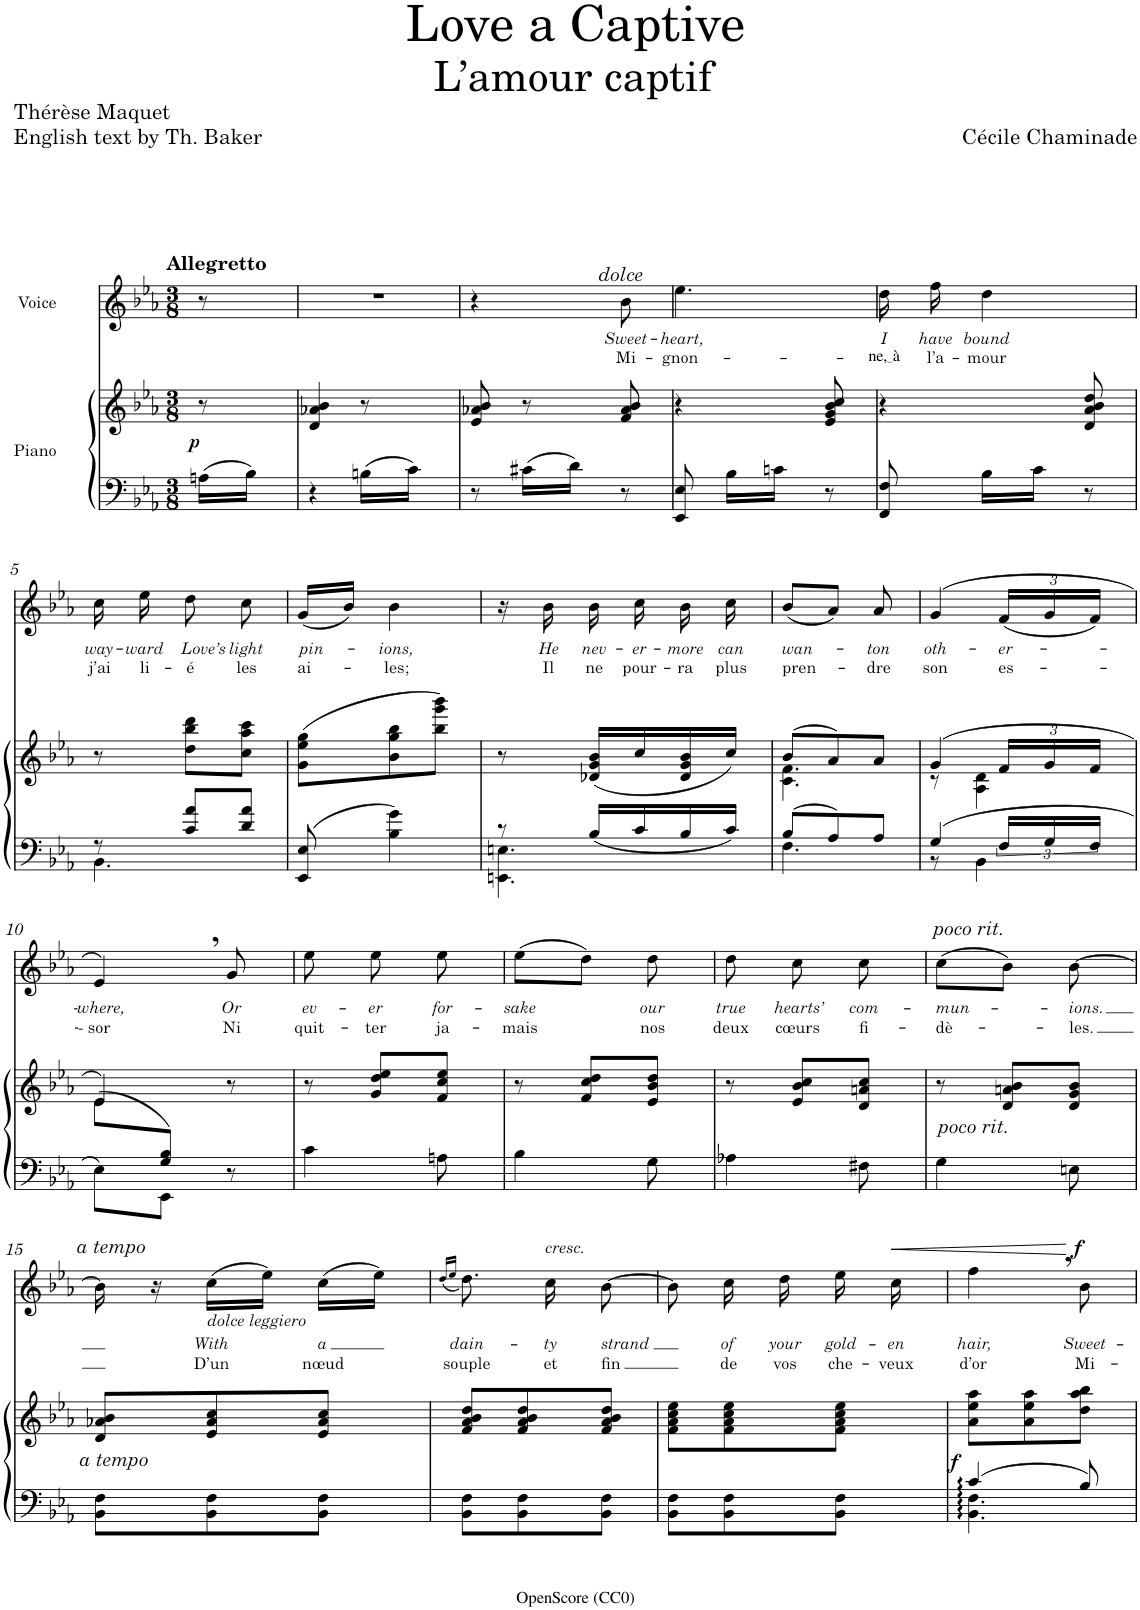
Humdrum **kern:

**kern	**kern	**dynam	**kern	**text	**text	**dynam
*part2	*part2	*part2	*part1	*part1	*part1	*part1
*staff3	*staff2	*staff2/3	*staff1	*staff1	*staff1	*staff1
*I"Piano	*	*	*I"Voice	*	*	*
*I'Pno	*	*	*	*	*	*
*clefF4	*clefG2	*	*clefG2	*	*	*
*k[b-e-a-]	*k[b-e-a-]	*	*k[b-e-a-]	*	*	*
*M3/8	*M3/8	*	*M3/8	*	*	*
=	=	=	=	=	=	=
!	!	!	!LO:TX:a:B:t=Allegretto	!	!	!
!	!	!LO:DY:b	!	!	!	!
16An\LL	8r	p	8r	.	.	.
16B-\JJ	.	.	.	.	.	.
=1	=1	=1	=1	=1	=1	=1
4r	4d/ 4a-X/ 4b-/	.	4.r	.	.	.
16Bn\LL	8r	.	.	.	.	.
16c\JJ	.	.	.	.	.	.
=2	=2	=2	=2	=2	=2	=2
8r	8e-/ 8a-X/ 8b-/	.	4r	.	.	.
16c#X\LL	8r	.	.	.	.	.
16d\JJ	.	.	.	.	.	.
!	!	!	!LO:TX:a:i:t=dolce	!	!	!
!	!	!	!	!LO:LY:b	!LO:LY:b	!
8r	8f/ 8a-/ 8b-/	.	8b-\	Sweet-	Mi-	.
=3	=3	=3	=3	=3	=3	=3
!	!	!	!	!LO:LY:b	!LO:LY:b	!
8EE-/ 8E-/	4r	.	4.ee-\	-heart,	-gnon-	.
16B-\LL	.	.	.	.	.	.
16cn\JJ	.	.	.	.	.	.
8r	8e-/ 8g/ 8b-/ 8cc/	.	.	.	.	.
=4	=4	=4	=4	=4	=4	=4
!	!	!	!	!LO:LY:b	!LO:LY:b	!
8FF/ 8F/	4r	.	16dd\	I	ne, à	.
!	!	!	!	!LO:LY:b	!LO:LY:b	!
.	.	.	16ff\	have	l’a-	.
!	!	!	!	!LO:LY:b	!LO:LY:b	!
16B-\LL	.	.	4dd\	bound	-mour	.
16c\JJ	.	.	.	.	.	.
8r	8d/ 8a-/ 8b-/ 8dd/	.	.	.	.	.
!!LO:LB:g=z
=5	=5	=5	=5	=5	=5	=5
*^	*	*	*	*	*	*
!	!	!	!	!	!LO:LY:b	!LO:LY:b	!
8r	4.BB-\	8r	.	16cc\	way-	j’ai	.
!	!	!	!	!	!LO:LY:b	!LO:LY:b	!
.	.	.	.	16ee-\	-ward	li-	.
!	!	!	!	!	!LO:LY:b	!LO:LY:b	!
8c/ 8a-/L	.	8dd\ 8bb-\ 8ddd\L	.	8dd\	Love’s	-é	.
!	!	!	!	!	!LO:LY:b	!LO:LY:b	!
8d/ 8a-/J	.	8cc\ 8aa-\ 8ccc\J	.	8cc\	light	les	.
*v	*v	*	*	*	*	*	*
=6	=6	=6	=6	=6	=6	=6
!	!	!	!	!LO:LY:b	!LO:LY:b	!
8EE-/ 8E-/	(8g\ 8ee-\ 8gg\L	.	(16g/LL	pin-	ai-	.
.	.	.	16b-/JJ)	.	.	.
!	!	!	!	!LO:LY:b	!LO:LY:b	!
4B-\ 4g\	8b-\ 8gg\ 8bb-\	.	4b-\	-ions,	-les;	.
.	8bb-\ 8ggg\ 8bbb-\J)	.	.	.	.	.
=7	=7	=7	=7	=7	=7	=7
*^	*	*	*	*	*	*
8r	4.EEn\ 4.En\	8r	.	16r	.	.	.
!	!	!	!	!	!LO:LY:b	!LO:LY:b	!
.	.	.	.	16b-\	He	Il	.
!	!	!	!	!	!LO:LY:b	!LO:LY:b	!
16B-/LL	.	(16d-X/ 16g/ 16b-/LL	.	16b-\	nev-	ne	.
!	!	!	!	!	!LO:LY:b	!LO:LY:b	!
16c/	.	16cc/	.	16cc\	-er-	pour-	.
!	!	!	!	!	!LO:LY:b	!LO:LY:b	!
16B-/	.	16d-/ 16g/ 16b-/	.	16b-\	-more	-ra	.
!	!	!	!	!	!LO:LY:b	!LO:LY:b	!
16c/JJ	.	16cc/JJ)	.	16cc\	can	plus	.
=8	=8	=8	=8	=8	=8	=8	=8
*	*	*^	*	*	*	*	*
!	!	!	!	!	!	!LO:LY:b	!LO:LY:b	!
8B-/L	4.F\	(8b-/L	4.c\ 4.f\	.	(8b-/L	wan-	pren-	.
8A-/	.	8a-/)	.	.	8a-/J)	.	.	.
!	!	!	!	!	!	!LO:LY:b	!LO:LY:b	!
8A-/J	.	8a-/J	.	.	8a-/	-ton	-dre	.
=9	=9	=9	=9	=9	=9	=9	=9	=9
!	!	!	!	!	!	!LO:LY:b	!LO:LY:b	!
4G/	8r	(>4g/	8r	.	(>4g/	oth-	son	.
.	4BB-\	.	4A-\ 4d\	.	.	.	.	.
*	*	*Xbrackettup	*	*	*Xbrackettup	*	*	*
!	!	!	!	!	!	!LO:LY:b	!LO:LY:b	!
24F/LL	.	24f/LL	.	.	(24f/LL	-er-	es-	.
24G/	.	24g/	.	.	24g/	.	.	.
24F/JJ	.	24f/JJ	.	.	24f/JJ)	.	.	.
!!LO:LB:g=z
=10	=10	=10	=10	=10	=10	=10	=10	=10
!	!	!	!	!	!	!LO:LY:b	!LO:LY:b	!
8ryy	8E-\L	4e-/)	(8e-\L	.	4e-'~,/)	-where,	-- sor	.
8G/ 8B-/J)	8EE-\J	.	4ryy	.	.	.	.	.
!	!	!	!	!	!	!LO:LY:b	!LO:LY:b	!
8ryy	8r	8r	.	.	8g/	Or	Ni	.
*	*	*v	*v	*	*	*	*	*
=11	=11	=11	=11	=11	=11	=11	=11
!	!	!	!	!	!LO:LY:b	!LO:LY:b	!
*v	*v	*	*	*	*	*	*
4c\	8r	.	8ee-\	ev-	quit-	.
!	!	!	!	!LO:LY:b	!LO:LY:b	!
.	8g/ 8dd/ 8ee-/L	.	8ee-\	-er	-ter	.
!	!	!	!	!LO:LY:b	!LO:LY:b	!
8An\	8f/ 8cc/ 8ee-/J	.	8ee-\	for-	ja-	.
=12	=12	=12	=12	=12	=12	=12
!	!	!	!	!LO:LY:b	!LO:LY:b	!
4B-\	8r	.	(8ee-\L	-sake	-mais	.
.	8f/ 8cc/ 8dd/L	.	8dd\J)	.	.	.
!	!	!	!	!LO:LY:b	!LO:LY:b	!
8G\	8e-/ 8b-/ 8dd/J	.	8dd\	our	nos	.
=13	=13	=13	=13	=13	=13	=13
!	!	!	!	!LO:LY:b	!LO:LY:b	!
4A-X\	8r	.	8dd\	true	deux	.
!	!	!	!	!LO:LY:b	!LO:LY:b	!
.	8e-/ 8b-/ 8cc/L	.	8cc\	hearts’	cœurs	.
!	!	!	!	!LO:LY:b	!LO:LY:b	!
8F#X\	8d/ 8an/ 8cc/J	.	8cc\	com-	fi-	.
=14	=14	=14	=14	=14	=14	=14
!	!	!	!LO:TX:a:i:t=poco rit.	!	!	!
!LO:TX:a:i:t=poco rit.	!	!	!	!	!	!
!	!	!	!	!LO:LY:b	!LO:LY:b	!
4G\	8r	.	(8cc\L	-mun-	-dè-	.
.	8d/ 8an/ 8b-/L	.	8b-\J)	.	.	.
!	!	!	!	!LO:LY:b	!LO:LY:b	!
8En\	8d/ 8g/ 8b-/J	.	[8b-\	-ions.	-les.	.
!!LO:LB:g=z
=15	=15	=15	=15	=15	=15	=15
!	!	!	!LO:TX:a:i:t=a tempo	!	!	!
!	!LO:TX:b:i:t=a tempo	!	!	!	!	!
8BB-\ 8F\L	8d/ 8a-X/ 8b-/L	.	16b-\]	.	.	.
.	.	.	16r	.	.	.
!	!	!	!LO:TX:b:i:t=dolce leggiero	!	!	!
!	!	!	!	!LO:LY:b	!LO:LY:b	!
8BB-\ 8F\	8e-/ 8a-/ 8cc/	.	(16cc\LL	With	D’un	.
.	.	.	16ee-\JJ)	.	.	.
!	!	!	!	!LO:LY:b	!LO:LY:b	!
8BB-\ 8F\J	8e-/ 8a-/ 8cc/J	.	(16cc\LL	a	nœud	.
.	.	.	16ee-\JJ)	.	.	.
=16	=16	=16	=16	=16	=16	=16
.	.	.	(16qdd/LL	.	.	.
.	.	.	16qee-/JJ	.	.	.
!	!	!	!	!LO:LY:b	!LO:LY:b	!
8BB-\ 8F\L	8f/ 8a-/ 8b-/ 8dd/L	.	8.dd\)	dain-	souple	.
8BB-\ 8F\	8f/ 8a-/ 8b-/ 8dd/	.	.	.	.	.
!	!	!	!LO:TX:a:i:t=cresc.	!	!	!
!	!	!	!	!LO:LY:b	!LO:LY:b	!
.	.	.	16cc\	-ty	et	.
!	!	!	!	!LO:LY:b	!LO:LY:b	!
8BB-\ 8F\J	8f/ 8a-/ 8b-/ 8dd/J	.	[8b-\	strand	fin	.
=17	=17	=17	=17	=17	=17	=17
8BB-\ 8F\L	8f\ 8a-\ 8cc\ 8ee-\L	.	8b-\]	.	.	.
!	!	!	!	!LO:LY:b	!LO:LY:b	!
8BB-\ 8F\	8f\ 8a-\ 8cc\ 8ee-\	.	16cc\	of	de	.
!	!	!	!	!LO:LY:b	!LO:LY:b	!
.	.	.	16dd\	your	vos	.
!	!	!	!	!LO:LY:b	!LO:LY:b	!
8BB-\ 8F\J	8f\ 8a-\ 8cc\ 8ee-\J	.	16ee-\	gold-	che-	.
!	!	!	!	!LO:LY:b	!LO:LY:b	!LO:HP:b
.	.	.	16cc\	-en	-veux	<
=18	=18	=18	=18	=18	=18	=18
*^	*	*	*	*	*	*
!	!	!	!LO:DY:b	!	!LO:LY:b	!LO:LY:b	!
4c/	4.BB-\ 4.F\	8a-\ 8ee-\ 8aa-\L	f	4ff'~,\	hair,	d’or	.
.	.	8a-\ 8ee-\ 8aa-\	.	.	.	.	.
!	!	!	!	!	!LO:LY:b	!LO:LY:b	!LO:DY:n=1:a
8B-/	.	8dd\ 8aa-\ 8bb-\J	.	8b-\	Sweet-	Mi-	[ f
*v	*v	*	*	*	*	*	*
=	=	=	=	=	=	=
*-	*-	*-	*-	*-	*-	*-
